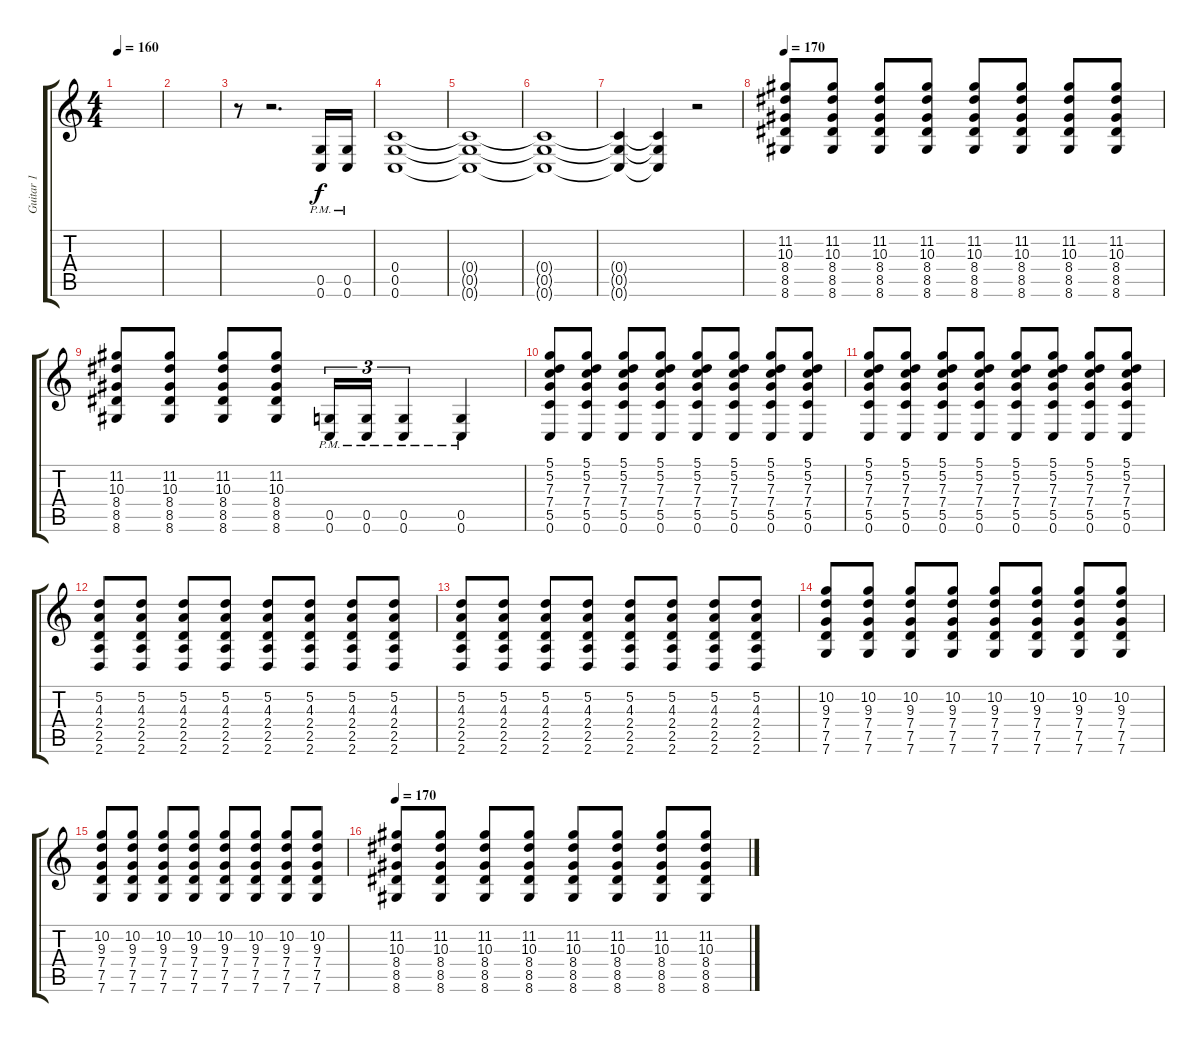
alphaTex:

\track ("Guitar 1" "Guitar 1") {instrument distortionguitar}
\staff {score tabs}
\tuning (D4 A3 F3 C3 G2 C2) {hide}
\ts (4 4)
\tempo 160
\clef g2
\ks c
|
|
r.8 r.2{d} (0.5{pm} 0.6{pm}).16 (0.5{pm} 0.6{pm}).16 |
(0.4 0.5 0.6).1 |
(0.4{t} 0.5{t} 0.6{t}).1 |
(0.4{t} 0.5{t} 0.6{t}).1 |
(0.4{t} 0.5{t} 0.6{t}).4 (0.4{t} 0.5{t} 0.6{t}).4 r.2 |
\tempo 170
(11.2 10.3 8.4 8.5 8.6).8 (11.2 10.3 8.4 8.5 8.6).8 (11.2 10.3 8.4 8.5 8.6).8 (11.2 10.3 8.4 8.5 8.6).8 (11.2 10.3 8.4 8.5 8.6).8 (11.2 10.3 8.4 8.5 8.6).8 (11.2 10.3 8.4 8.5 8.6).8 (11.2 10.3 8.4 8.5 8.6).8 |
(11.2 10.3 8.4 8.5 8.6).8 (11.2 10.3 8.4 8.5 8.6).8 (11.2 10.3 8.4 8.5 8.6).8 (11.2 10.3 8.4 8.5 8.6).8 (0.5{pm} 0.6{pm}).16{tu (3 2)} (0.5{pm} 0.6{pm}).16{tu (3 2)} (0.5{pm} 0.6{pm}).4{tu (3 2)} (0.5{pm} 0.6{pm}).4 |
(5.1 5.2 7.3 7.4 5.5 0.6).8 (5.1 5.2 7.3 7.4 5.5 0.6).8 (5.1 5.2 7.3 7.4 5.5 0.6).8 (5.1 5.2 7.3 7.4 5.5 0.6).8 (5.1 5.2 7.3 7.4 5.5 0.6).8 (5.1 5.2 7.3 7.4 5.5 0.6).8 (5.1 5.2 7.3 7.4 5.5 0.6).8 (5.1 5.2 7.3 7.4 5.5 0.6).8 |
(5.1 5.2 7.3 7.4 5.5 0.6).8 (5.1 5.2 7.3 7.4 5.5 0.6).8 (5.1 5.2 7.3 7.4 5.5 0.6).8 (5.1 5.2 7.3 7.4 5.5 0.6).8 (5.1 5.2 7.3 7.4 5.5 0.6).8 (5.1 5.2 7.3 7.4 5.5 0.6).8 (5.1 5.2 7.3 7.4 5.5 0.6).8 (5.1 5.2 7.3 7.4 5.5 0.6).8 |
(5.2 4.3 2.4 2.5 2.6).8 (5.2 4.3 2.4 2.5 2.6).8 (5.2 4.3 2.4 2.5 2.6).8 (5.2 4.3 2.4 2.5 2.6).8 (5.2 4.3 2.4 2.5 2.6).8 (5.2 4.3 2.4 2.5 2.6).8 (5.2 4.3 2.4 2.5 2.6).8 (5.2 4.3 2.4 2.5 2.6).8 |
(5.2 4.3 2.4 2.5 2.6).8 (5.2 4.3 2.4 2.5 2.6).8 (5.2 4.3 2.4 2.5 2.6).8 (5.2 4.3 2.4 2.5 2.6).8 (5.2 4.3 2.4 2.5 2.6).8 (5.2 4.3 2.4 2.5 2.6).8 (5.2 4.3 2.4 2.5 2.6).8 (5.2 4.3 2.4 2.5 2.6).8 |
(10.2 9.3 7.4 7.5 7.6).8 (10.2 9.3 7.4 7.5 7.6).8 (10.2 9.3 7.4 7.5 7.6).8 (10.2 9.3 7.4 7.5 7.6).8 (10.2 9.3 7.4 7.5 7.6).8 (10.2 9.3 7.4 7.5 7.6).8 (10.2 9.3 7.4 7.5 7.6).8 (10.2 9.3 7.4 7.5 7.6).8 |
(10.2 9.3 7.4 7.5 7.6).8 (10.2 9.3 7.4 7.5 7.6).8 (10.2 9.3 7.4 7.5 7.6).8 (10.2 9.3 7.4 7.5 7.6).8 (10.2 9.3 7.4 7.5 7.6).8 (10.2 9.3 7.4 7.5 7.6).8 (10.2 9.3 7.4 7.5 7.6).8 (10.2 9.3 7.4 7.5 7.6).8 |
\tempo 170
(11.2 10.3 8.4 8.5 8.6).8 (11.2 10.3 8.4 8.5 8.6).8 (11.2 10.3 8.4 8.5 8.6).8 (11.2 10.3 8.4 8.5 8.6).8 (11.2 10.3 8.4 8.5 8.6).8 (11.2 10.3 8.4 8.5 8.6).8 (11.2 10.3 8.4 8.5 8.6).8 (11.2 10.3 8.4 8.5 8.6).8
